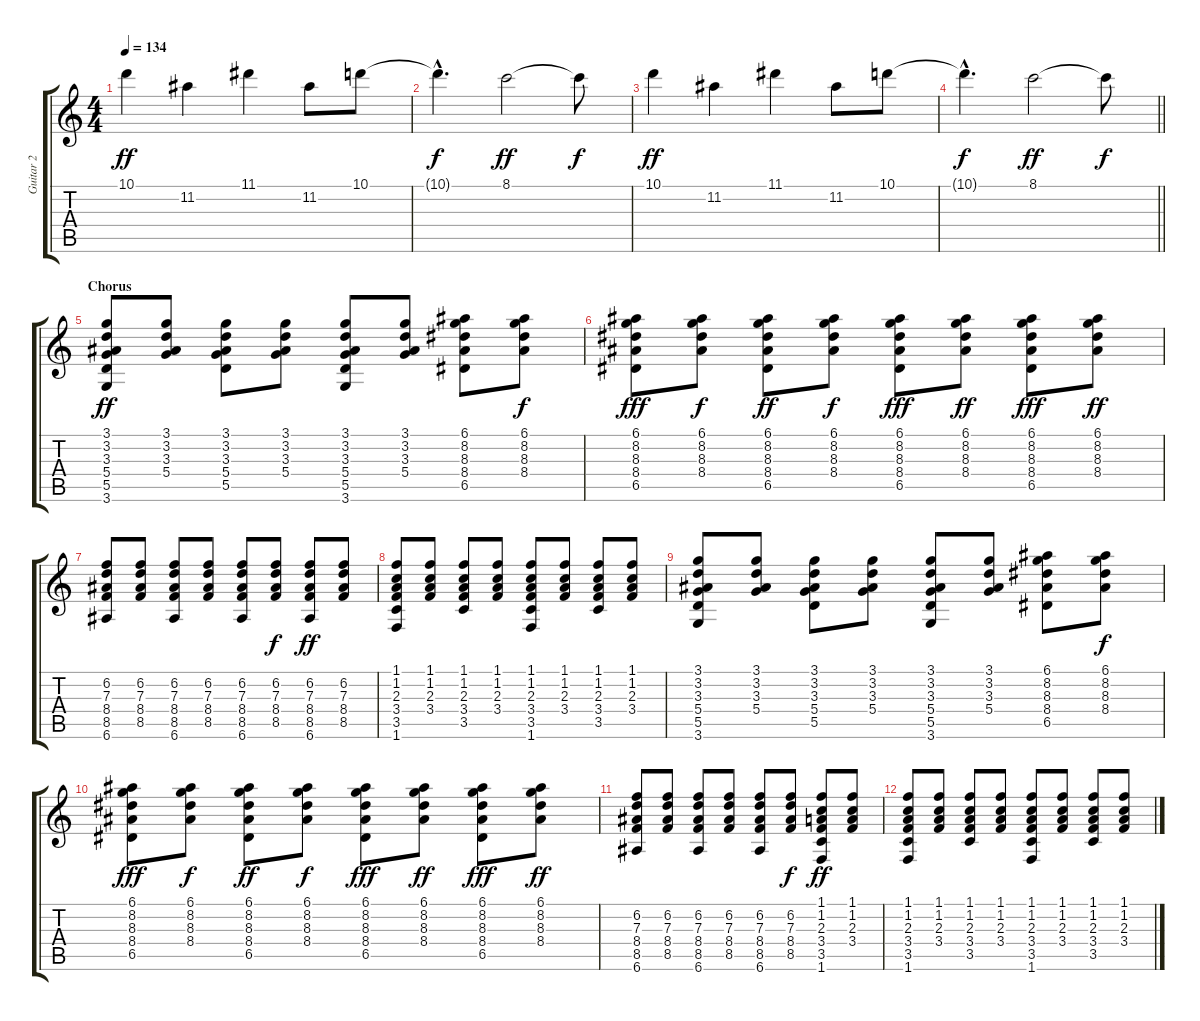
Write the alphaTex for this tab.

\track ("Guitar 2" "Guitar 2") {instrument electricguitarclean}
\staff {score tabs}
\tuning (E4 B3 G3 D3 A2 E2) {hide}
\ts (4 4)
\tempo 134
\clef g2
\ks c
10.1.4{dy ff} 11.2.4 11.1.4 11.2.8 10.1.8 |
10.1{hac t}.4{d dy f} 8.1.2{dy ff} 8.1{t}.8{dy f} |
10.1.4{dy ff} 11.2.4 11.1.4 11.2.8 10.1.8 |
\barLineRight lightlight
10.1{hac t}.4{d dy f} 8.1.2{dy ff} 8.1{t}.8{dy f} |
\section ("" "Chorus")
(3.1 3.2 3.3 5.4 5.5 3.6).8{dy ff} (3.1 3.2 3.3 5.4).8 (3.1 3.2 3.3 5.4 5.5).8 (3.1 3.2 3.3 5.4).8 (3.1 3.2 3.3 5.4 5.5 3.6).8 (3.1 3.2 3.3 5.4).8 (6.1 8.2 8.3 8.4 6.5).8 (6.1 8.2 8.3 8.4).8{dy f} |
(6.1 8.2 8.3 8.4 6.5).8{dy fff} (6.1 8.2 8.3 8.4).8{dy f} (6.1 8.2 8.3 8.4 6.5).8{dy ff} (6.1 8.2 8.3 8.4).8{dy f} (6.1 8.2 8.3 8.4 6.5).8{dy fff} (6.1 8.2 8.3 8.4).8{dy ff} (6.1 8.2 8.3 8.4 6.5).8{dy fff} (6.1 8.2 8.3 8.4).8{dy ff} |
(6.2 7.3 8.4 8.5 6.6).8 (6.2 7.3 8.4 8.5).8 (6.2 7.3 8.4 8.5 6.6).8 (6.2 7.3 8.4 8.5).8 (6.2 7.3 8.4 8.5 6.6).8 (6.2 7.3 8.4 8.5).8{dy f} (6.2 7.3 8.4 8.5 6.6).8{dy ff} (6.2 7.3 8.4 8.5).8 |
(1.1 1.2 2.3 3.4 3.5 1.6).8 (1.1 1.2 2.3 3.4).8 (1.1 1.2 2.3 3.4 3.5).8 (1.1 1.2 2.3 3.4).8 (1.1 1.2 2.3 3.4 3.5 1.6).8 (1.1 1.2 2.3 3.4).8 (1.1 1.2 2.3 3.4 3.5).8 (1.1 1.2 2.3 3.4).8 |
(3.1 3.2 3.3 5.4 5.5 3.6).8 (3.1 3.2 3.3 5.4).8 (3.1 3.2 3.3 5.4 5.5).8 (3.1 3.2 3.3 5.4).8 (3.1 3.2 3.3 5.4 5.5 3.6).8 (3.1 3.2 3.3 5.4).8 (6.1 8.2 8.3 8.4 6.5).8 (6.1 8.2 8.3 8.4).8{dy f} |
(6.1 8.2 8.3 8.4 6.5).8{dy fff} (6.1 8.2 8.3 8.4).8{dy f} (6.1 8.2 8.3 8.4 6.5).8{dy ff} (6.1 8.2 8.3 8.4).8{dy f} (6.1 8.2 8.3 8.4 6.5).8{dy fff} (6.1 8.2 8.3 8.4).8{dy ff} (6.1 8.2 8.3 8.4 6.5).8{dy fff} (6.1 8.2 8.3 8.4).8{dy ff} |
(6.2 7.3 8.4 8.5 6.6).8 (6.2 7.3 8.4 8.5).8 (6.2 7.3 8.4 8.5 6.6).8 (6.2 7.3 8.4 8.5).8 (6.2 7.3 8.4 8.5 6.6).8 (6.2 7.3 8.4 8.5).8{dy f} (1.1 1.2 2.3 3.4 3.5 1.6).8{dy ff} (1.1 1.2 2.3 3.4).8 |
(1.1 1.2 2.3 3.4 3.5 1.6).8 (1.1 1.2 2.3 3.4).8 (1.1 1.2 2.3 3.4 3.5).8 (1.1 1.2 2.3 3.4).8 (1.1 1.2 2.3 3.4 3.5 1.6).8 (1.1 1.2 2.3 3.4).8 (1.1 1.2 2.3 3.4 3.5).8 (1.1 1.2 2.3 3.4).8
